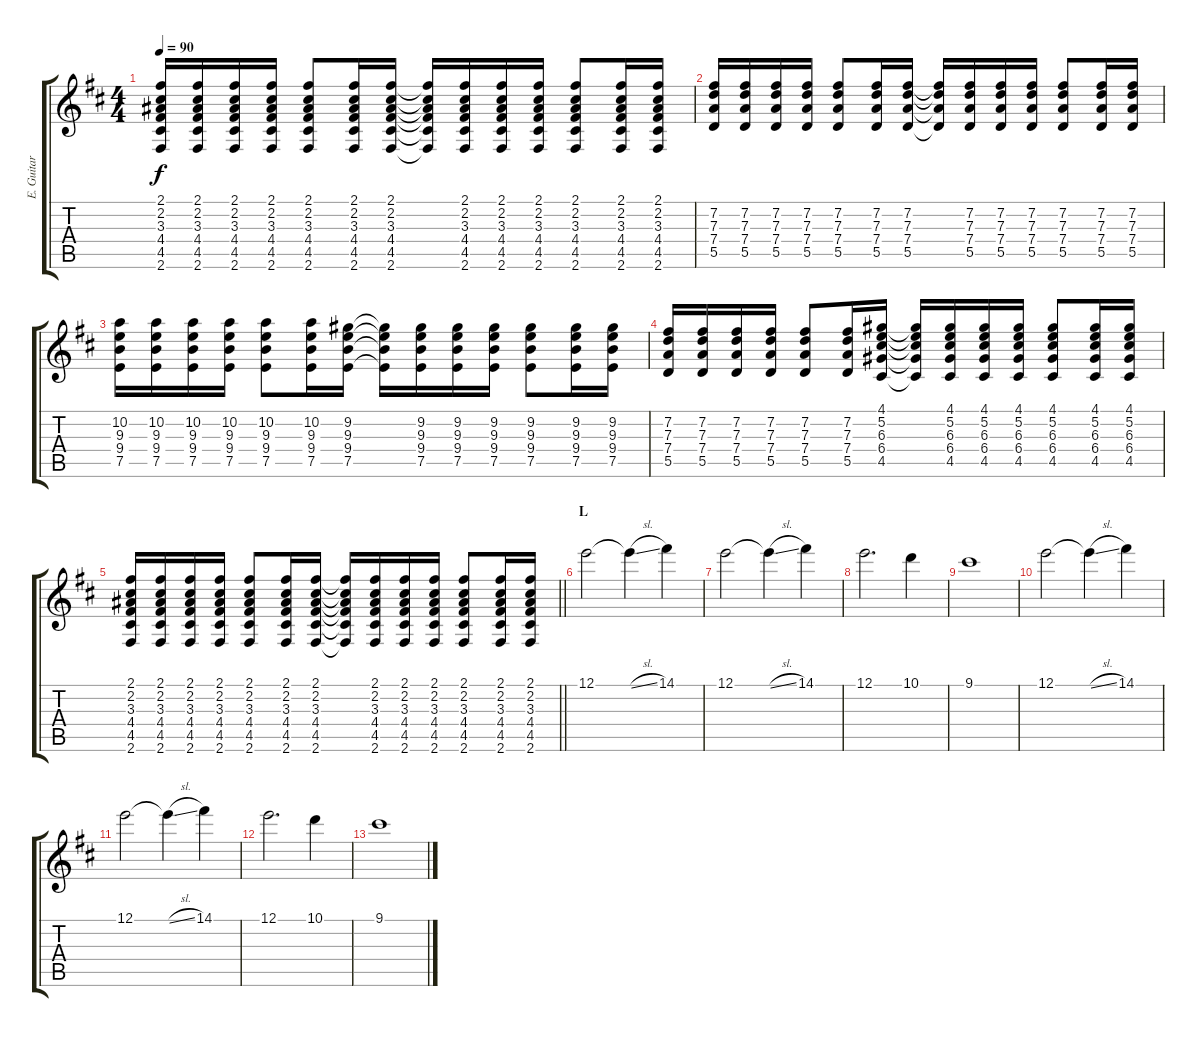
\track ("E. Guitar II" "E. Guitar ") {instrument overdrivenguitar}
\staff {score tabs}
\tuning (E4 B3 G3 D3 A2 E2) {hide}
\ts (4 4)
\tempo 90
\clef g2
\ks d
(2.1 2.2 3.3 4.4 4.5 2.6).16{dy f} (2.1 2.2 3.3 4.4 4.5 2.6).16 (2.1 2.2 3.3 4.4 4.5 2.6).16 (2.1 2.2 3.3 4.4 4.5 2.6).16 (2.1 2.2 3.3 4.4 4.5 2.6).8 (2.1 2.2 3.3 4.4 4.5 2.6).16 (2.1 2.2 3.3 4.4 4.5 2.6).16 (2.1{t} 2.2{t} 3.3{t} 4.4{t} 4.5{t} 2.6{t}).16 (2.1 2.2 3.3 4.4 4.5 2.6).16 (2.1 2.2 3.3 4.4 4.5 2.6).16 (2.1 2.2 3.3 4.4 4.5 2.6).16 (2.1 2.2 3.3 4.4 4.5 2.6).8 (2.1 2.2 3.3 4.4 4.5 2.6).16 (2.1 2.2 3.3 4.4 4.5 2.6).16 |
(7.2 7.3 7.4 5.5).16 (7.2 7.3 7.4 5.5).16 (7.2 7.3 7.4 5.5).16 (7.2 7.3 7.4 5.5).16 (7.2 7.3 7.4 5.5).8 (7.2 7.3 7.4 5.5).16 (7.2 7.3 7.4 5.5).16 (7.2{t} 7.3{t} 7.4{t} 5.5{t}).16 (7.2 7.3 7.4 5.5).16 (7.2 7.3 7.4 5.5).16 (7.2 7.3 7.4 5.5).16 (7.2 7.3 7.4 5.5).8 (7.2 7.3 7.4 5.5).16 (7.2 7.3 7.4 5.5).16 |
(10.2 9.3 9.4 7.5).16 (10.2 9.3 9.4 7.5).16 (10.2 9.3 9.4 7.5).16 (10.2 9.3 9.4 7.5).16 (10.2 9.3 9.4 7.5).8 (10.2 9.3 9.4 7.5).16 (9.2 9.3 9.4 7.5).16 (9.2{t} 9.3{t} 9.4{t} 7.5{t}).16 (9.2 9.3 9.4 7.5).16 (9.2 9.3 9.4 7.5).16 (9.2 9.3 9.4 7.5).16 (9.2 9.3 9.4 7.5).8 (9.2 9.3 9.4 7.5).16 (9.2 9.3 9.4 7.5).16 |
(7.2 7.3 7.4 5.5).16 (7.2 7.3 7.4 5.5).16 (7.2 7.3 7.4 5.5).16 (7.2 7.3 7.4 5.5).16 (7.2 7.3 7.4 5.5).8 (7.2 7.3 7.4 5.5).16 (4.1 5.2 6.3 6.4 4.5).16 (4.1{t} 5.2{t} 6.3{t} 6.4{t} 4.5{t}).16 (4.1 5.2 6.3 6.4 4.5).16 (4.1 5.2 6.3 6.4 4.5).16 (4.1 5.2 6.3 6.4 4.5).16 (4.1 5.2 6.3 6.4 4.5).8 (4.1 5.2 6.3 6.4 4.5).16 (4.1 5.2 6.3 6.4 4.5).16 |
\barLineRight lightlight
(2.1 2.2 3.3 4.4 4.5 2.6).16 (2.1 2.2 3.3 4.4 4.5 2.6).16 (2.1 2.2 3.3 4.4 4.5 2.6).16 (2.1 2.2 3.3 4.4 4.5 2.6).16 (2.1 2.2 3.3 4.4 4.5 2.6).8 (2.1 2.2 3.3 4.4 4.5 2.6).16 (2.1 2.2 3.3 4.4 4.5 2.6).16 (2.1{t} 2.2{t} 3.3{t} 4.4{t} 4.5{t} 2.6{t}).16 (2.1 2.2 3.3 4.4 4.5 2.6).16 (2.1 2.2 3.3 4.4 4.5 2.6).16 (2.1 2.2 3.3 4.4 4.5 2.6).16 (2.1 2.2 3.3 4.4 4.5 2.6).8 (2.1 2.2 3.3 4.4 4.5 2.6).16 (2.1 2.2 3.3 4.4 4.5 2.6).16 |
\section ("" "L")
12.1.2 12.1{sl t}.4 14.1.4 |
12.1.2 12.1{sl t}.4 14.1.4 |
12.1.2{d} 10.1.4 |
9.1.1 |
12.1.2 12.1{sl t}.4 14.1.4 |
12.1.2 12.1{sl t}.4 14.1.4 |
12.1.2{d} 10.1.4 |
9.1.1
